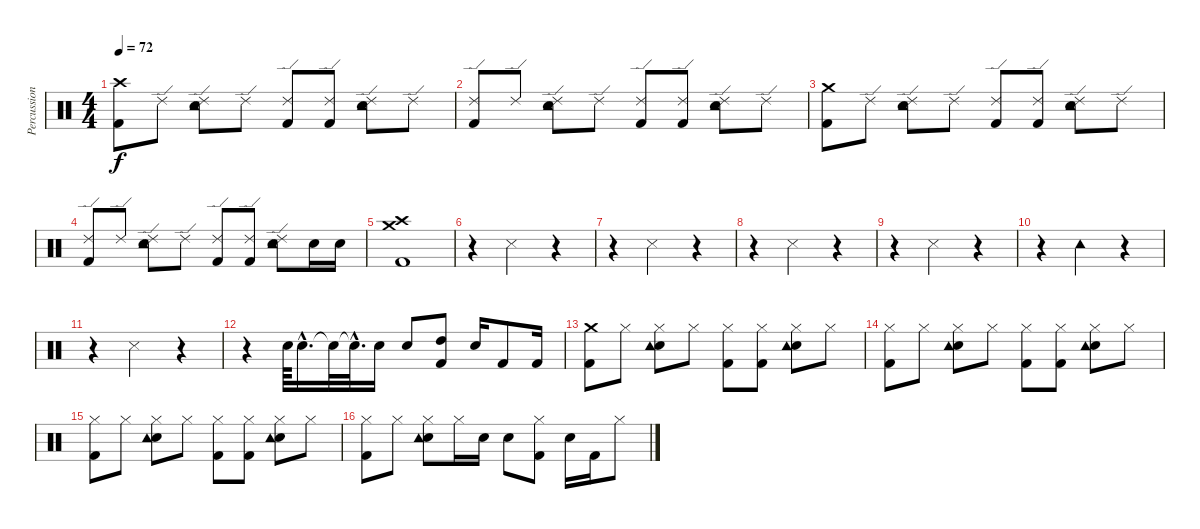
\track ("Percussion" "Percussion") {instrument percussion}
\staff {score}
\articulation defaults
\ts (4 4)
\tempo 72
\clef neutral
\ks c
("Crash high (hit)" "Kick (hit) 2").8{dy f} "Ride (edge) 2".8 ("Ride (edge) 2" "Snare (hit) 2" "Tambourine (hit)").8 "Ride (edge) 2".8 ("Ride (edge) 2" "Kick (hit) 2").8 ("Ride (edge) 2" "Kick (hit) 2").8 ("Ride (edge) 2" "Snare (hit) 2" "Tambourine (hit)").8 "Ride (edge) 2".8 |
("Ride (edge) 2" "Kick (hit) 2").8 "Ride (edge) 2".8 ("Ride (edge) 2" "Snare (hit) 2" "Tambourine (hit)").8 "Ride (edge) 2".8 ("Ride (edge) 2" "Kick (hit) 2").8 ("Ride (edge) 2" "Kick (hit) 2").8 ("Ride (edge) 2" "Snare (hit) 2" "Tambourine (hit)").8 "Ride (edge) 2".8 |
("Crash medium (hit)" "Kick (hit) 2").8 "Ride (edge) 2".8 ("Ride (edge) 2" "Snare (hit) 2" "Tambourine (hit)").8 "Ride (edge) 2".8 ("Ride (edge) 2" "Kick (hit) 2").8 ("Ride (edge) 2" "Kick (hit) 2").8 ("Ride (edge) 2" "Snare (hit) 2" "Tambourine (hit)").8 "Ride (edge) 2".8 |
("Ride (edge) 2" "Kick (hit) 2").8 "Ride (edge) 2".8 ("Ride (edge) 2" "Snare (hit) 2" "Tambourine (hit)").8 "Ride (edge) 2".8 ("Ride (edge) 2" "Kick (hit) 2").8 ("Ride (edge) 2" "Kick (hit) 2").8 ("Ride (edge) 2" "Snare (hit) 2" "Tambourine (hit)").8 "Snare (hit) 2".16 "Snare (hit) 2".16 |
("Crash high (hit)" "Crash medium (hit)" "Kick (hit) 2").1 |
r.4 "Snare (side stick) 3".2 r.4 |
r.4 "Snare (side stick) 3".2 r.4 |
r.4 "Snare (side stick) 3".2 r.4 |
r.4 "Snare (side stick) 3".2 r.4 |
r.4 "Tambourine (hit)".2 r.4 |
r.4 "Snare (side stick) 3".2 r.4 |
r.4 "Snare (hit) 2".64 "Snare (hit) 2"{hac}.16{d} "Snare (hit)"{t}.32 "Snare (hit)"{hac t}.32{d} "Snare (hit) 2".16 "Snare (hit) 2".8 ("High Tom (hit)" "Kick (hit) 2").8 "Snare (hit) 2".16 "Kick (hit) 2".8 "Kick (hit) 2".16 |
("Crash medium (hit)" "Kick (hit) 2").8 "Hi-Hat (closed)".8 ("Hi-Hat (closed)" "Snare (hit) 2" "Tambourine (hit)").8 "Hi-Hat (closed)".8 ("Hi-Hat (closed)" "Kick (hit) 2").8 ("Hi-Hat (closed)" "Kick (hit) 2").8 ("Hi-Hat (closed)" "Snare (hit) 2" "Tambourine (hit)").8 "Hi-Hat (closed)".8 |
("Hi-Hat (closed)" "Kick (hit) 2").8 "Hi-Hat (closed)".8 ("Hi-Hat (closed)" "Snare (hit) 2" "Tambourine (hit)").8 "Hi-Hat (closed)".8 ("Hi-Hat (closed)" "Kick (hit) 2").8 ("Hi-Hat (closed)" "Kick (hit) 2").8 ("Hi-Hat (closed)" "Snare (hit) 2" "Tambourine (hit)").8 "Hi-Hat (closed)".8 |
("Hi-Hat (closed)" "Kick (hit) 2").8 "Hi-Hat (closed)".8 ("Hi-Hat (closed)" "Snare (hit) 2" "Tambourine (hit)").8 "Hi-Hat (closed)".8 ("Hi-Hat (closed)" "Kick (hit) 2").8 ("Hi-Hat (closed)" "Kick (hit) 2").8 ("Hi-Hat (closed)" "Snare (hit) 2" "Tambourine (hit)").8 "Hi-Hat (closed)".8 |
("Hi-Hat (closed)" "Kick (hit) 2").8 "Hi-Hat (closed)".8 ("Hi-Hat (closed)" "Snare (hit) 2" "Tambourine (hit)").8 "Hi-Hat (closed)".16 "Snare (hit) 2".16 "Snare (hit) 2".8 ("Hi-Hat (closed)" "Kick (hit) 2").8 "Snare (hit) 2".16 "Kick (hit) 2".16 "Hi-Hat (closed)".8
